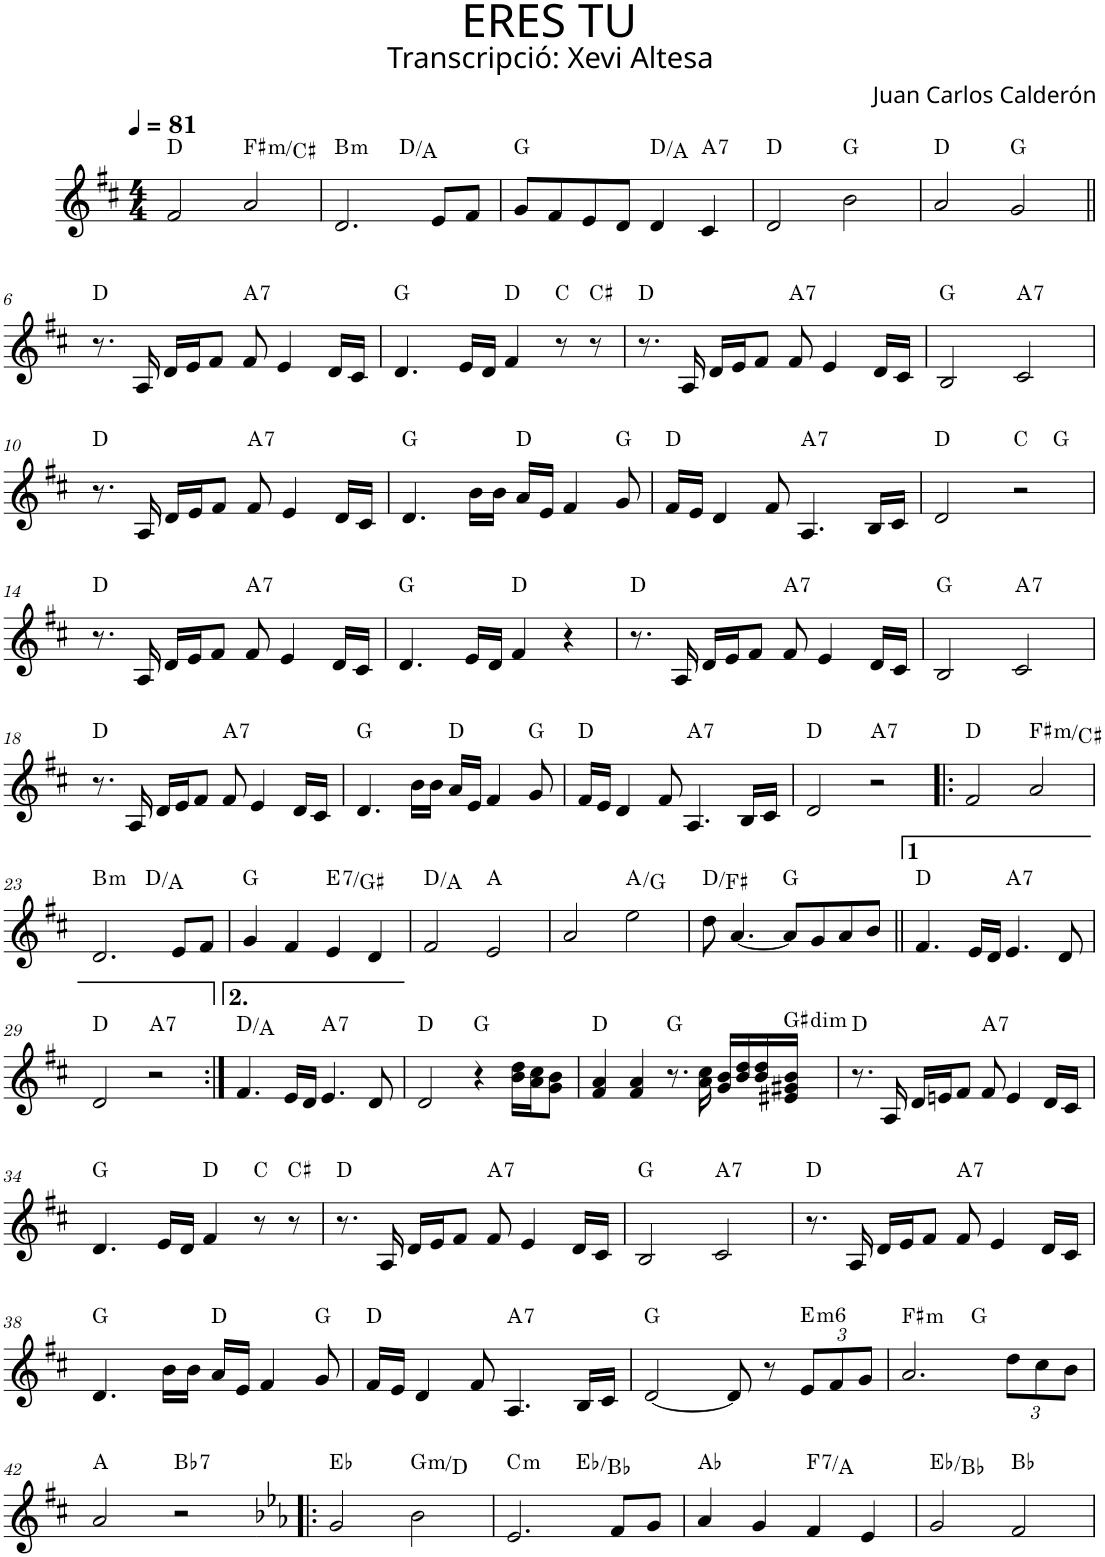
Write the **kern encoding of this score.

**kern	**harte
*part1	*part1
*staff1	*
*I"P1	*
*clefG2	*
*k[f#c#]	*
*D:	*
*M4/4	*
*MM81	*
=1	=1
2f#/	D:maj
!	!LO:H:kt=m
2a/	F#:min/5
=2	=2
!	!LO:H:kt=m
*^	*
2.d/	2ryy	B:min
.	2ryy	D:maj/5
8e/L	.	.
8f#/J	.	.
*v	*v	*
=3	=3
8g/L	G:maj
8f#/	.
8e/	.
8d/J	.
4d/	D:maj/5
!	!LO:H:kt=7
4c#/	A:7
=4	=4
2d/	D:maj
2b\	G:maj
=5	=5
2a/	D:maj
2g/	G:maj
!!LO:LB:g=z
=6||	=6||
8.r	D:maj
16A/	.
16d/LL	.
16e/J	.
8f#/J	.
!	!LO:H:kt=7
8f#/	A:7
4e/	.
16d/LL	.
16c#/JJ	.
=7	=7
4.d/	G:maj
16e/LL	.
16d/JJ	.
4f#/	D:maj
8r	C:maj
8r	C#:maj
=8	=8
8.r	D:maj
16A/	.
16d/LL	.
16e/J	.
8f#/J	.
!	!LO:H:kt=7
8f#/	A:7
4e/	.
16d/LL	.
16c#/JJ	.
=9	=9
2B/	G:maj
!	!LO:H:kt=7
2c#/	A:7
!!LO:LB:g=z
=10	=10
8.r	D:maj
16A/	.
16d/LL	.
16e/J	.
8f#/J	.
!	!LO:H:kt=7
8f#/	A:7
4e/	.
16d/LL	.
16c#/JJ	.
=11	=11
4.d/	G:maj
16b\LL	.
16b\JJ	.
16a/LL	D:maj
16e/JJ	.
4f#/	.
8g/	G:maj
=12	=12
16f#/LL	D:maj
16e/JJ	.
4d/	.
8f#/	.
!	!LO:H:kt=7
4.A/	A:7
16B/LL	.
16c#/JJ	.
=13	=13
*^	*
2d/	2.ryy	D:maj
2r	.	C:maj
.	4ryy	G:maj
*v	*v	*
!!LO:LB:g=z
=14	=14
8.r	D:maj
16A/	.
16d/LL	.
16e/J	.
8f#/J	.
!	!LO:H:kt=7
8f#/	A:7
4e/	.
16d/LL	.
16c#/JJ	.
=15	=15
4.d/	G:maj
16e/LL	.
16d/JJ	.
4f#/	D:maj
4r	.
=16	=16
8.r	D:maj
16A/	.
16d/LL	.
16e/J	.
8f#/J	.
!	!LO:H:kt=7
8f#/	A:7
4e/	.
16d/LL	.
16c#/JJ	.
=17	=17
2B/	G:maj
!	!LO:H:kt=7
2c#/	A:7
!!LO:LB:g=z
=18	=18
8.r	D:maj
16A/	.
16d/LL	.
16e/J	.
8f#/J	.
!	!LO:H:kt=7
8f#/	A:7
4e/	.
16d/LL	.
16c#/JJ	.
=19	=19
4.d/	G:maj
16b\LL	.
16b\JJ	.
16a/LL	D:maj
16e/JJ	.
4f#/	.
8g/	G:maj
=20	=20
16f#/LL	D:maj
16e/JJ	.
4d/	.
8f#/	.
!	!LO:H:kt=7
4.A/	A:7
16B/LL	.
16c#/JJ	.
=21	=21
2d/	D:maj
!	!LO:H:kt=7
2r	A:7
=22!|:	=22!|:
2f#/	D:maj
!	!LO:H:kt=m
2a/	F#:min/5
!!LO:LB:g=z
=23	=23
!	!LO:H:kt=m
*^	*
2.d/	2ryy	B:min
.	2ryy	D:maj/5
8e/L	.	.
8f#/J	.	.
*v	*v	*
=24	=24
4g/	G:maj
4f#/	.
!	!LO:H:kt=7
4e/	E:7/3
4d/	.
=25	=25
2f#/	D:maj/5
2e/	A:maj
=26	=26
2a/	.
2ee\	A:maj/b7
=27	=27
8dd\	D:maj/3
[<4.a/	.
8a/L]	G:maj
8g/	.
8a/	.
8b/J	.
=28||	=28||
4.f#/	D:maj
16e/LL	.
16d/JJ	.
!	!LO:H:kt=7
4.e/	A:7
8d/	.
!!LO:LB:g=z
=29	=29
2d/	D:maj
!	!LO:H:kt=7
2r	A:7
=30:|!	=30:|!
4.f#/	D:maj/5
16e/LL	.
16d/JJ	.
!	!LO:H:kt=7
4.e/	A:7
8d/	.
=31	=31
2d/	D:maj
4r	G:maj
16b\ 16dd\LL	.
16a\ 16cc#\J	.
8g\ 8b\J	.
=32	=32
4f#/ 4a/	D:maj
4f#/ 4a/	.
8.r	G:maj
16a\ 16cc#\	.
16g/ 16b/LL	.
16b/ 16dd/	.
16b/ 16dd/	.
!	!LO:H:kt=dim
16e#X/ 16g#X/ 16b/JJ	G#:dim
=33	=33
8.r	D:maj
16A/	.
16d/LL	.
16en/J	.
8f#/J	.
!	!LO:H:kt=7
8f#/	A:7
4e/	.
16d/LL	.
16c#/JJ	.
!!LO:LB:g=z
=34	=34
4.d/	G:maj
16e/LL	.
16d/JJ	.
4f#/	D:maj
8r	C:maj
8r	C#:maj
=35	=35
8.r	D:maj
16A/	.
16d/LL	.
16e/J	.
8f#/J	.
!	!LO:H:kt=7
8f#/	A:7
4e/	.
16d/LL	.
16c#/JJ	.
=36	=36
2B/	G:maj
!	!LO:H:kt=7
2c#/	A:7
=37	=37
8.r	D:maj
16A/	.
16d/LL	.
16e/J	.
8f#/J	.
!	!LO:H:kt=7
8f#/	A:7
4e/	.
16d/LL	.
16c#/JJ	.
!!LO:LB:g=z
=38	=38
4.d/	G:maj
16b\LL	.
16b\JJ	.
16a/LL	D:maj
16e/JJ	.
4f#/	.
8g/	G:maj
=39	=39
16f#/LL	D:maj
16e/JJ	.
4d/	.
8f#/	.
!	!LO:H:kt=7
4.A/	A:7
16B/LL	.
16c#/JJ	.
=40	=40
[2d/	G:maj
8d/]	.
8r	.
*Xbrackettup	*
!	!LO:H:kt=m6
12e/L	E:min6
12f#/	.
12g/J	.
=41	=41
!	!LO:H:kt=m
*^	*
2.a/	2ryy	F#:min
.	2ryy	G:maj
12dd\L	.	.
12cc#\	.	.
12b\J	.	.
*v	*v	*
!!LO:LB:g=z
=42	=42
2a/	A:maj
!	!LO:H:kt=7
2r	Bb:7
=43!|:	=43!|:
*k[b-e-a-]	*
*E-:	*
2g/	Eb:maj
!	!LO:H:kt=m
2b-\	G:min/5
=44	=44
!	!LO:H:kt=m
*^	*
2.e-/	2ryy	C:min
.	2ryy	Eb:maj/5
8f/L	.	.
8g/J	.	.
*v	*v	*
=45	=45
4a-/	Ab:maj
4g/	.
!	!LO:H:kt=7
4f/	F:7/3
4e-/	.
=46	=46
2g/	Eb:maj/5
2f/	Bb:maj
=	=
*-	*-
